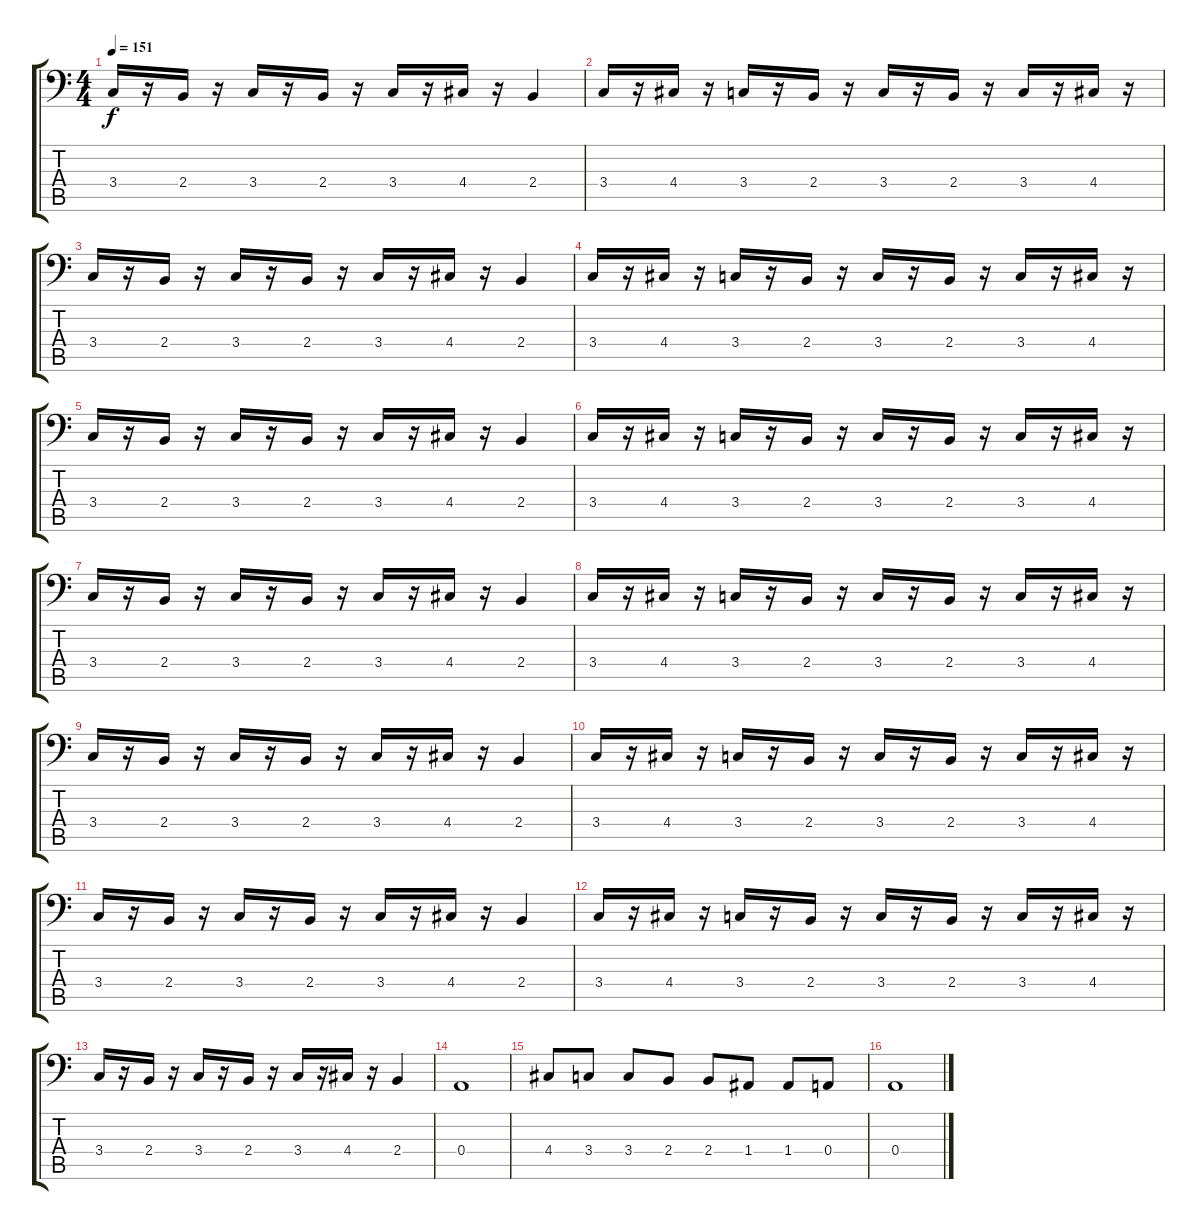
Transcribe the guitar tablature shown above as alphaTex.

\track "" {instrument slapbass2}
\staff {score tabs}
\tuning (B2 G2 D2 A1 E1 A0) {hide}
\ts (4 4)
\tempo 151
\clef f4
\ks c
3.4.16{dy f} r.16 2.4.16 r.16 3.4.16 r.16 2.4.16 r.16 3.4.16 r.16 4.4.16 r.16 2.4.4 |
3.4.16 r.16 4.4.16 r.16 3.4.16 r.16 2.4.16 r.16 3.4.16 r.16 2.4.16 r.16 3.4.16 r.16 4.4.16 r.16 |
3.4.16 r.16 2.4.16 r.16 3.4.16 r.16 2.4.16 r.16 3.4.16 r.16 4.4.16 r.16 2.4.4 |
3.4.16 r.16 4.4.16 r.16 3.4.16 r.16 2.4.16 r.16 3.4.16 r.16 2.4.16 r.16 3.4.16 r.16 4.4.16 r.16 |
3.4.16 r.16 2.4.16 r.16 3.4.16 r.16 2.4.16 r.16 3.4.16 r.16 4.4.16 r.16 2.4.4 |
3.4.16 r.16 4.4.16 r.16 3.4.16 r.16 2.4.16 r.16 3.4.16 r.16 2.4.16 r.16 3.4.16 r.16 4.4.16 r.16 |
3.4.16 r.16 2.4.16 r.16 3.4.16 r.16 2.4.16 r.16 3.4.16 r.16 4.4.16 r.16 2.4.4 |
3.4.16 r.16 4.4.16 r.16 3.4.16 r.16 2.4.16 r.16 3.4.16 r.16 2.4.16 r.16 3.4.16 r.16 4.4.16 r.16 |
3.4.16 r.16 2.4.16 r.16 3.4.16 r.16 2.4.16 r.16 3.4.16 r.16 4.4.16 r.16 2.4.4 |
3.4.16 r.16 4.4.16 r.16 3.4.16 r.16 2.4.16 r.16 3.4.16 r.16 2.4.16 r.16 3.4.16 r.16 4.4.16 r.16 |
3.4.16 r.16 2.4.16 r.16 3.4.16 r.16 2.4.16 r.16 3.4.16 r.16 4.4.16 r.16 2.4.4 |
3.4.16 r.16 4.4.16 r.16 3.4.16 r.16 2.4.16 r.16 3.4.16 r.16 2.4.16 r.16 3.4.16 r.16 4.4.16 r.16 |
3.4.16 r.16 2.4.16 r.16 3.4.16 r.16 2.4.16 r.16 3.4.16 r.16 4.4.16 r.16 2.4.4 |
0.4.1 |
4.4.8 3.4.8 3.4.8 2.4.8 2.4.8 1.4.8 1.4.8 0.4.8 |
0.4.1
